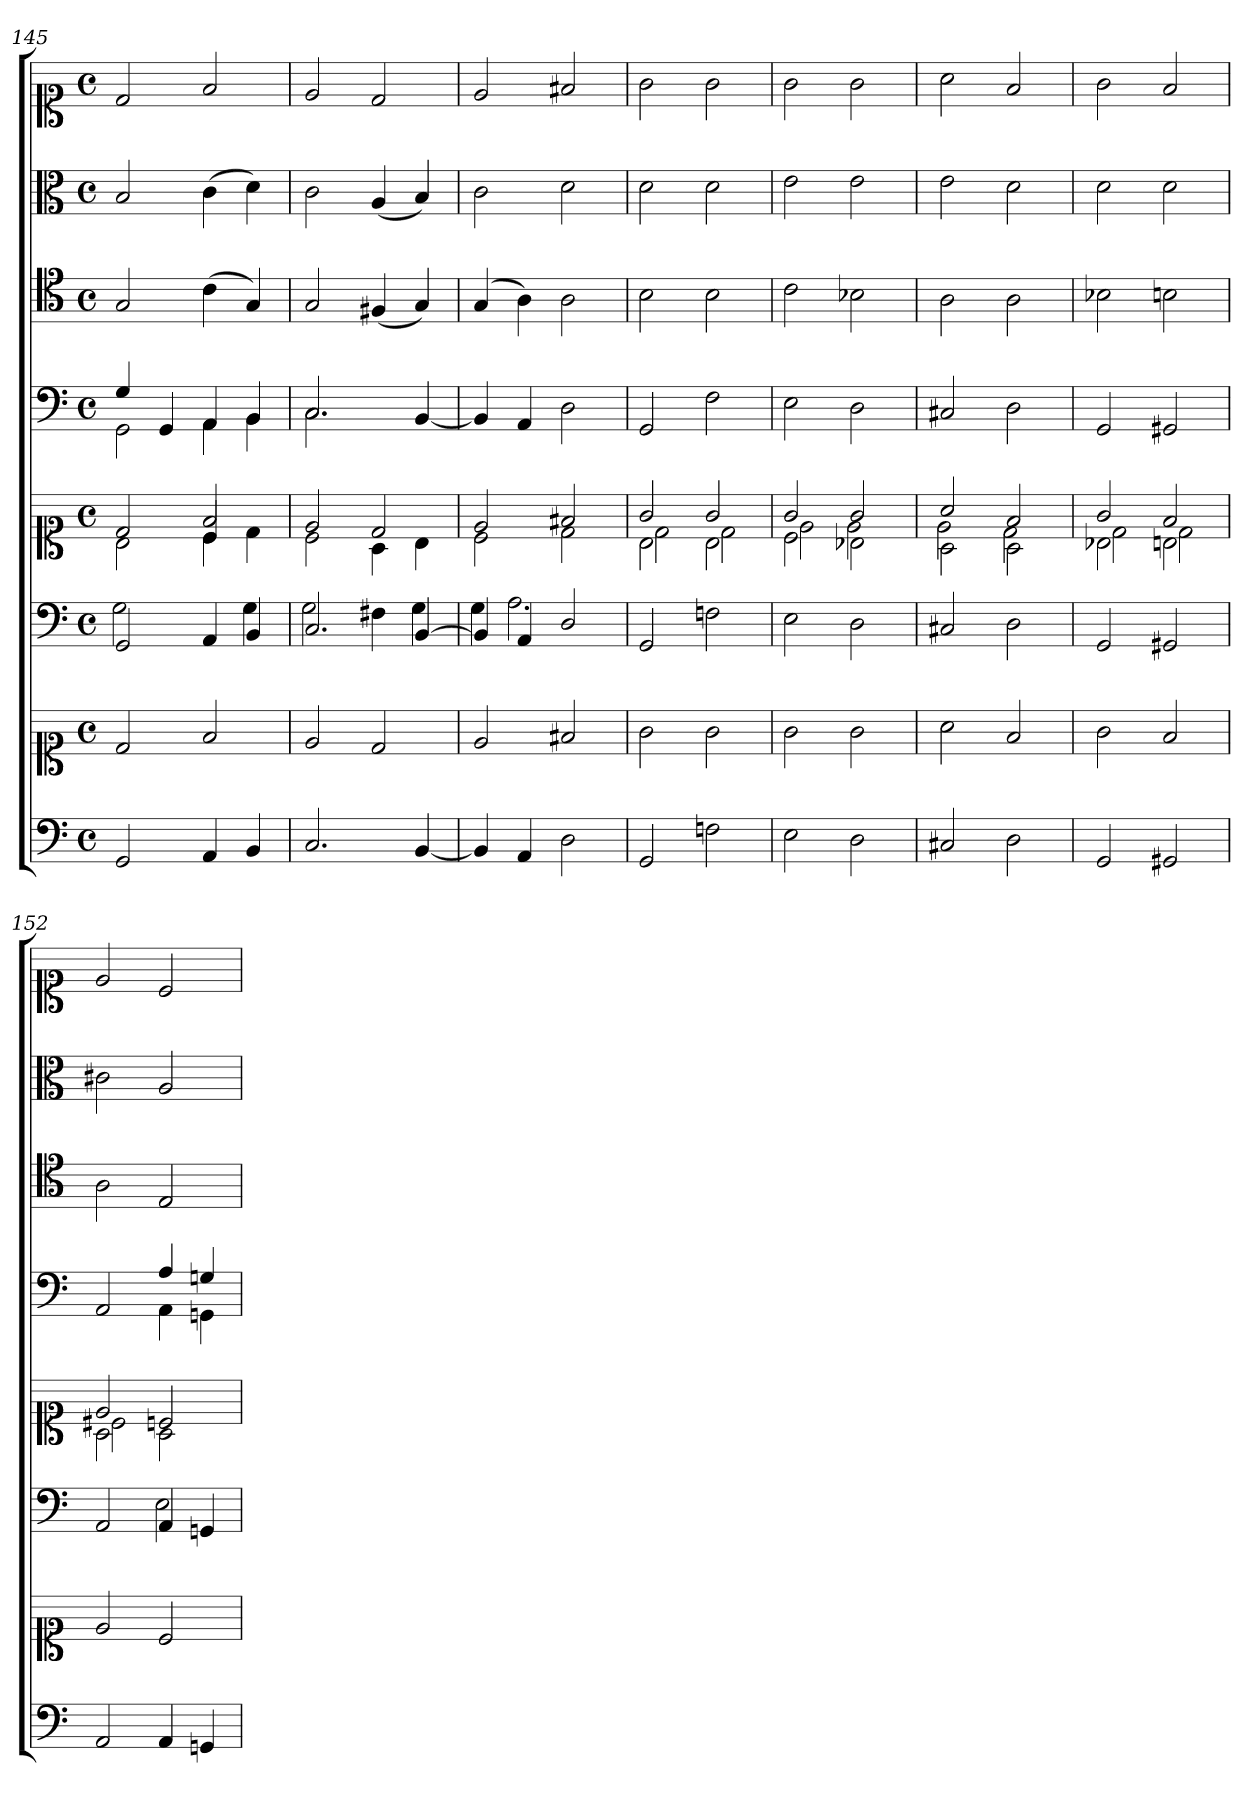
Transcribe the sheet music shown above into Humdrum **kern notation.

**kern	**kern	**kern	**kern	**kern	**kern	**kern	**kern
*part6	*part6	*part5	*part5	*part4	*part3	*part2	*part1
*staff8	*staff7	*staff6	*staff5	*staff4	*staff3	*staff2	*staff1
*clefF4	*clefC1	*clefF4	*clefC1	*clefF4	*clefC4	*clefC3	*clefC1
*k[]	*k[]	*k[]	*k[]	*k[]	*k[]	*k[]	*k[]
*M4/4	*M4/4	*M4/4	*M4/4	*M4/4	*M4/4	*M4/4	*M4/4
*met(c)	*met(c)	*met(c)	*met(c)	*met(c)	*met(c)	*met(c)	*met(c)
=145	=145	=145	=145	=145	=145	=145	=145
*	*	*^	*^	*^	*	*	*
*	*	*	*	*	*^	*	*	*	*	*
2GG	2d	2GG	2G	2d	4ryy	2B\	4G	2GG	2G	2B	2d
.	.	.	.	.	4ryy	.	4GG	.	.	.	.
4AA	2f	4AA	4ryy	2f	4c	4c/	4AA	4AA	(4c	(4c	2f
4BB	.	4BB	4G	.	4ryy	4d\	4BB	4BB	4G)	4d)	.
*	*	*	*	*	*v	*v	*	*	*	*	*
=146	=146	=146	=146	=146	=146	=146	=146	=146	=146	=146
2.C	2e	2.C	2G	2e	2c	2.C	2.C	2G	2c	2e
.	2d	.	4F#X	2d	4A	.	.	(4F#X	(4A	2d
[4BB	.	[4BB	4G	.	4B	[4BB	4ryy	4G)	4B)	.
*	*	*	*	*	*	*v	*v	*	*	*
=147	=147	=147	=147	=147	=147	=147	=147	=147	=147
4BB]	2e	4BB]	4G	2e	2c	4BB]	(4G	2c	2e
4AA	.	4AA	2.A	.	.	4AA	4A)	.	.
2D	2f#X	2D	.	2f#X	2d	2D	2A	2d	2f#X
*	*	*v	*v	*	*	*	*	*	*
=148	=148	=148	=148	=148	=148	=148	=148	=148
*	*	*	*	*^	*	*	*	*
2GG	2g	2GG	2g	2B	2d\	2GG	2B	2d	2g
2Fn	2g	2Fn	2g	2B	2d\	2F	2B	2d	2g
=149	=149	=149	=149	=149	=149	=149	=149	=149	=149
2E	2g	2E	2g	2c	2e\	2E	2c	2e	2g
2D	2g	2D	2g	2B-X	2e\	2D	2B-X	2e	2g
=150	=150	=150	=150	=150	=150	=150	=150	=150	=150
2C#X	2a	2C#X	2a	2A	2e\	2C#X	2A	2e	2a
2D	2f	2D	2f	2A	2d\	2D	2A	2d	2f
=151	=151	=151	=151	=151	=151	=151	=151	=151	=151
2GG	2g	2GG	2g	2B-X	2d\	2GG	2B-X	2d	2g
2GG#X	2f	2GG#X	2f	2Bn	2d\	2GG#X	2Bn	2d	2f
=152	=152	=152	=152	=152	=152	=152	=152	=152	=152
*	*	*^	*	*	*	*^	*	*	*
2AA	2e	2AA	2ryy	2e	2A	2c#X\	2AA	2ryy	2A	2c#X	2e
4AA	2c	4AA	2E	2cn	4ryy	2A\	4A	4AA	2E	2A	2c
4GGn	.	4GGn	.	.	4ryy	.	4Gn	4GGn	.	.	.
*	*	*v	*v	*	*	*	*v	*v	*	*	*
*	*	*	*v	*v	*v	*	*	*	*
=	=	=	=	=	=	=	=
*-	*-	*-	*-	*-	*-	*-	*-
